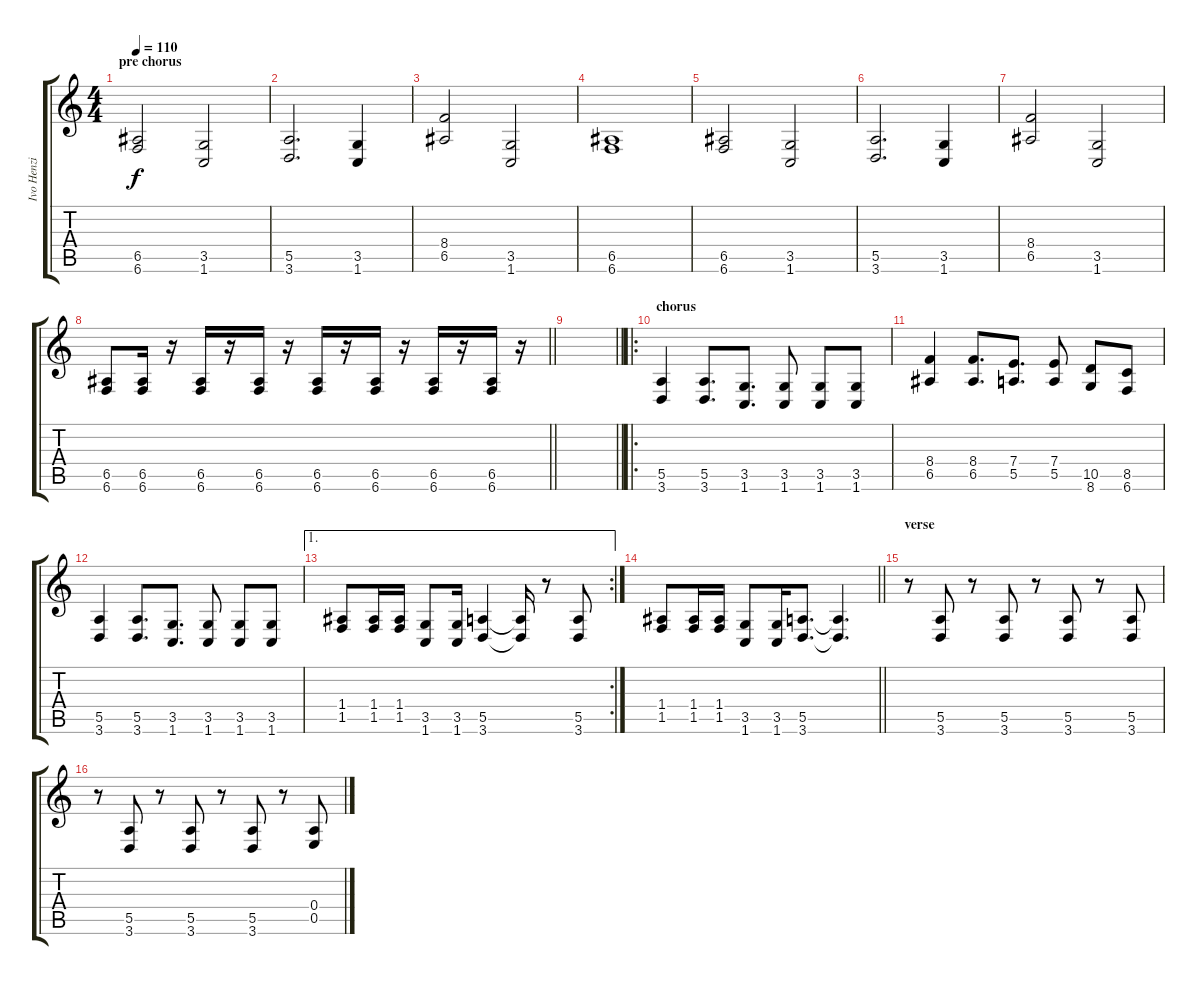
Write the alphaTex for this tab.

\track ("Ivo Henzi" "Ivo Henzi") {instrument distortionguitar}
\staff {score tabs}
\tuning (B3 Gb3 D3 A2 E2 B1) {hide}
\ts (4 4)
\section ("" "pre chorus")
\tempo 110
\clef g2
\ks c
(6.5 6.6).2{dy f} (3.5 1.6).2 |
(5.5 3.6).2{d} (3.5 1.6).4 |
(8.4 6.5).2 (3.5 1.6).2 |
(6.5 6.6).1 |
(6.5 6.6).2 (3.5 1.6).2 |
(5.5 3.6).2{d} (3.5 1.6).4 |
(8.4 6.5).2 (3.5 1.6).2 |
\barLineRight lightlight
(6.5 6.6).8 (6.5 6.6).16 r.16 (6.5 6.6).16 r.16 (6.5 6.6).16 r.16 (6.5 6.6).16 r.16 (6.5 6.6).16 r.16 (6.5 6.6).16 r.16 (6.5 6.6).16 r.16 |
\section ("" "")
\barLineRight lightlight
|
\ro
\section ("" "chorus")
(5.5 3.6).4 (5.5 3.6).8{d} (3.5 1.6).8{d} (3.5 1.6).8 (3.5 1.6).8 (3.5 1.6).8 |
(8.4 6.5).4 (8.4 6.5).8{d} (7.4 5.5).8{d} (7.4 5.5).8 (10.5 8.6).8 (8.5 6.6).8 |
(5.5 3.6).4 (5.5 3.6).8{d} (3.5 1.6).8{d} (3.5 1.6).8 (3.5 1.6).8 (3.5 1.6).8 |
\ae 1
\rc 2
(1.4 1.5).8 (1.4 1.5).16 (1.4 1.5).16 (3.5 1.6).8 (3.5 1.6).16 (5.5 3.6).4 (5.5{t} 3.6{t}).16 r.8 (5.5 3.6).8 |
\barLineRight lightlight
(1.4 1.5).8 (1.4 1.5).16 (1.4 1.5).16 (3.5 1.6).8 (3.5 1.6).16 (5.5 3.6).8{d} (5.5{t} 3.6{t}).4{d} |
\section ("" "verse")
r.8 (5.5 3.6).8 r.8 (5.5 3.6).8 r.8 (5.5 3.6).8 r.8 (5.5 3.6).8 |
r.8 (5.5 3.6).8 r.8 (5.5 3.6).8 r.8 (5.5 3.6).8 r.8 (0.4 0.5).8
